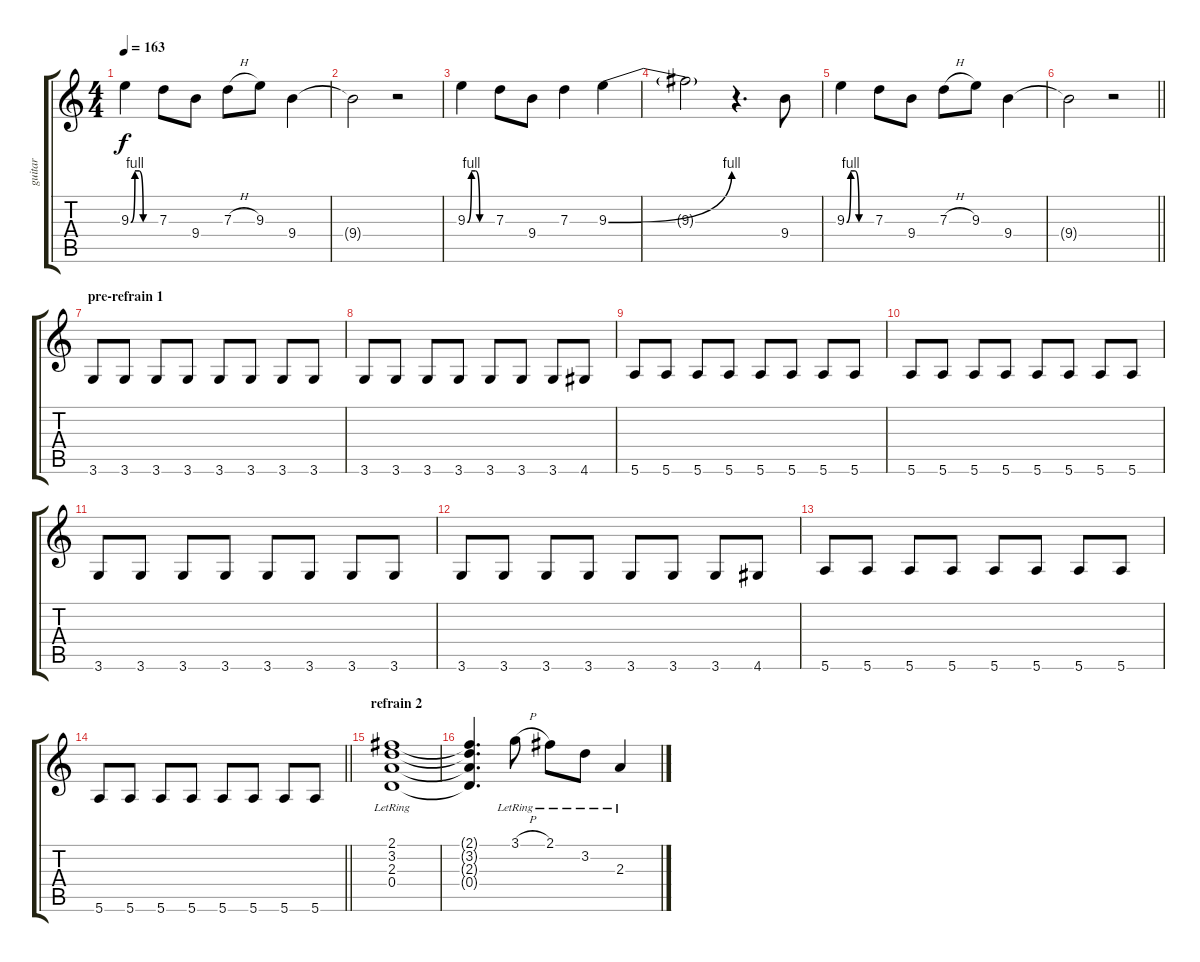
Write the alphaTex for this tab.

\track ("guitar" "guitar") {instrument distortionguitar}
\staff {score tabs}
\tuning (E4 B3 G3 D3 A2 E2) {hide}
\ts (4 4)
\tempo 163
\clef g2
\ks c
9.3{be (custom 0 0 10 4 20 4 30 0 60 0)}.4{dy f} 7.3.8 9.4.8 7.3{h}.8 9.3.8 9.4.4 |
9.4{t}.2 r.2 |
9.3{be (custom 0 0 10 4 20 4 30 0 60 0)}.4 7.3.8 9.4.8 7.3.4 9.3{be (bend 0 0 60 4)}.4 |
9.3{t}.2 r.4{d} 9.4.8 |
9.3{be (custom 0 0 10 4 20 4 30 0 60 0)}.4 7.3.8 9.4.8 7.3{h}.8 9.3.8 9.4.4 |
\barLineRight lightlight
9.4{t}.2 r.2 |
\section ("" "pre-refrain 1")
3.6.8 3.6.8 3.6.8 3.6.8 3.6.8 3.6.8 3.6.8 3.6.8 |
3.6.8 3.6.8 3.6.8 3.6.8 3.6.8 3.6.8 3.6.8 4.6.8 |
5.6.8 5.6.8 5.6.8 5.6.8 5.6.8 5.6.8 5.6.8 5.6.8 |
5.6.8 5.6.8 5.6.8 5.6.8 5.6.8 5.6.8 5.6.8 5.6.8 |
3.6.8 3.6.8 3.6.8 3.6.8 3.6.8 3.6.8 3.6.8 3.6.8 |
3.6.8 3.6.8 3.6.8 3.6.8 3.6.8 3.6.8 3.6.8 4.6.8 |
5.6.8 5.6.8 5.6.8 5.6.8 5.6.8 5.6.8 5.6.8 5.6.8 |
\barLineRight lightlight
5.6.8 5.6.8 5.6.8 5.6.8 5.6.8 5.6.8 5.6.8 5.6.8 |
\section ("" "refrain 2")
(2.1{lr} 3.2{lr} 2.3{lr} 0.4{lr}).1 |
(2.1{t} 3.2{t} 2.3{t} 0.4{t}).4{d} 3.1{h lr}.8 2.1{lr}.8 3.2{lr}.8 2.3{lr}.4
